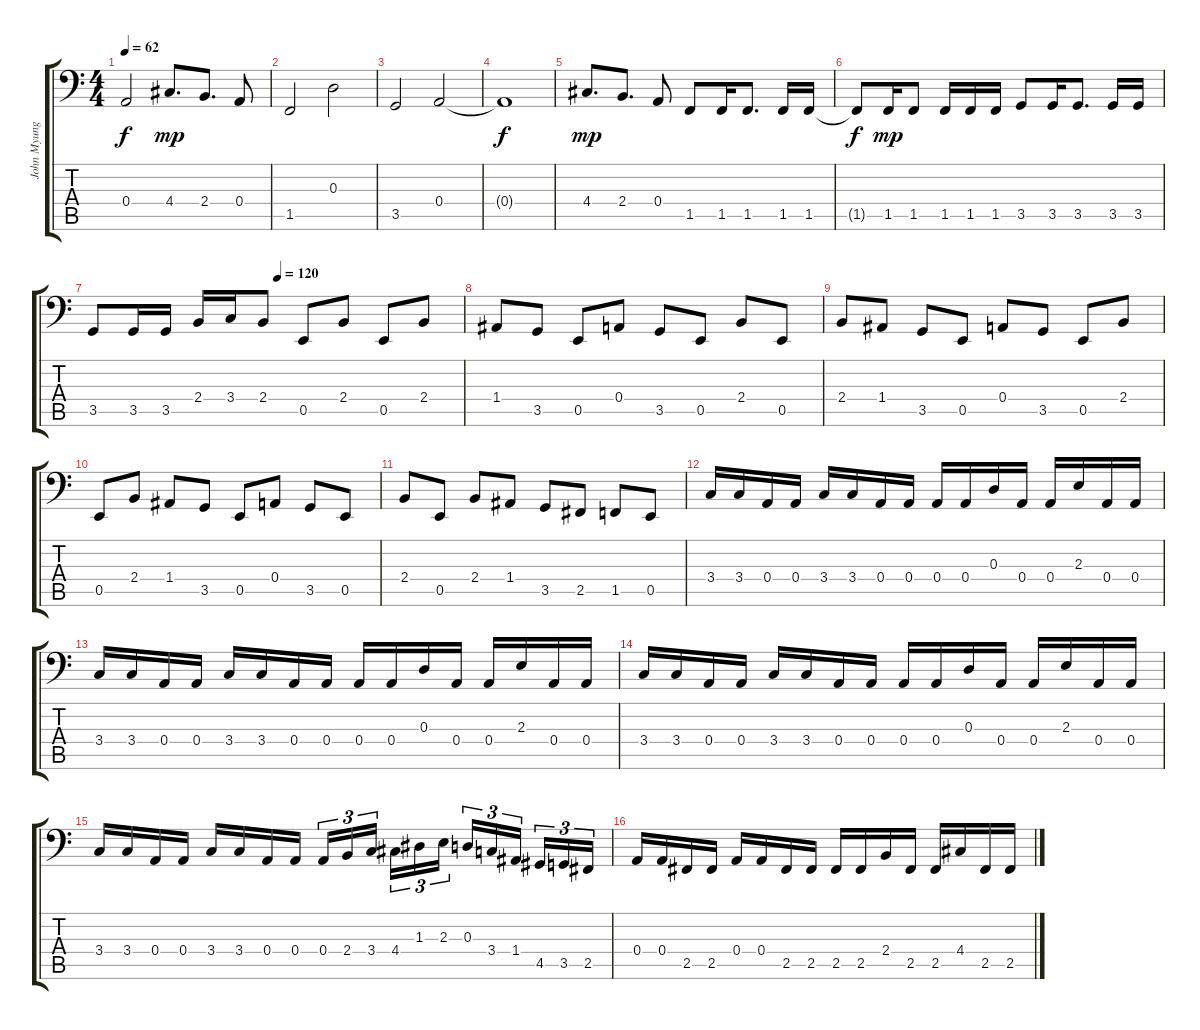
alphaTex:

\track ("John Myung" "John Myung") {instrument electricbassfinger}
\staff {score tabs}
\tuning (C3 G2 D2 A1 E1 B0) {hide}
\ts (4 4)
\tempo 62
\clef f4
\ks c
0.4{t}.2{dy f} 4.4.8{d dy mp} 2.4.8{d} 0.4.8 |
1.5.2 0.3.2 |
3.5.2 0.4.2 |
0.4{t}.1{dy f} |
4.4.8{d dy mp} 2.4.8{d} 0.4.8 1.5.8 1.5.16 1.5.8{d} 1.5.16 1.5.16 |
1.5{t}.8{dy f} 1.5.16{dy mp} 1.5.8 1.5.16 1.5.16 1.5.16 3.5.8 3.5.16 3.5.8{d} 3.5.16 3.5.16 |
\tempo (120 0.5)
3.5.8 3.5.16 3.5.16 2.4.16 3.4.16 2.4.8 0.5.8 2.4.8 0.5.8 2.4.8 |
1.4.8 3.5.8 0.5.8 0.4.8 3.5.8 0.5.8 2.4.8 0.5.8 |
2.4.8 1.4.8 3.5.8 0.5.8 0.4.8 3.5.8 0.5.8 2.4.8 |
0.5.8 2.4.8 1.4.8 3.5.8 0.5.8 0.4.8 3.5.8 0.5.8 |
2.4.8 0.5.8 2.4.8 1.4.8 3.5.8 2.5.8 1.5.8 0.5.8 |
3.4.16 3.4.16 0.4.16 0.4.16 3.4.16 3.4.16 0.4.16 0.4.16 0.4.16 0.4.16 0.3.16 0.4.16 0.4.16 2.3.16 0.4.16 0.4.16 |
3.4.16 3.4.16 0.4.16 0.4.16 3.4.16 3.4.16 0.4.16 0.4.16 0.4.16 0.4.16 0.3.16 0.4.16 0.4.16 2.3.16 0.4.16 0.4.16 |
3.4.16 3.4.16 0.4.16 0.4.16 3.4.16 3.4.16 0.4.16 0.4.16 0.4.16 0.4.16 0.3.16 0.4.16 0.4.16 2.3.16 0.4.16 0.4.16 |
3.4.16 3.4.16 0.4.16 0.4.16 3.4.16 3.4.16 0.4.16 0.4.16 0.4.16{tu (3 2)} 2.4.16{tu (3 2)} 3.4.16{tu (3 2)} 4.4.16{tu (3 2)} 1.3.16{tu (3 2)} 2.3.16{tu (3 2)} 0.3.16{tu (3 2)} 3.4.16{tu (3 2)} 1.4.16{tu (3 2)} 4.5.16{tu (3 2)} 3.5.16{tu (3 2)} 2.5.16{tu (3 2)} |
0.4.16 0.4.16 2.5.16 2.5.16 0.4.16 0.4.16 2.5.16 2.5.16 2.5.16 2.5.16 2.4.16 2.5.16 2.5.16 4.4.16 2.5.16 2.5.16
